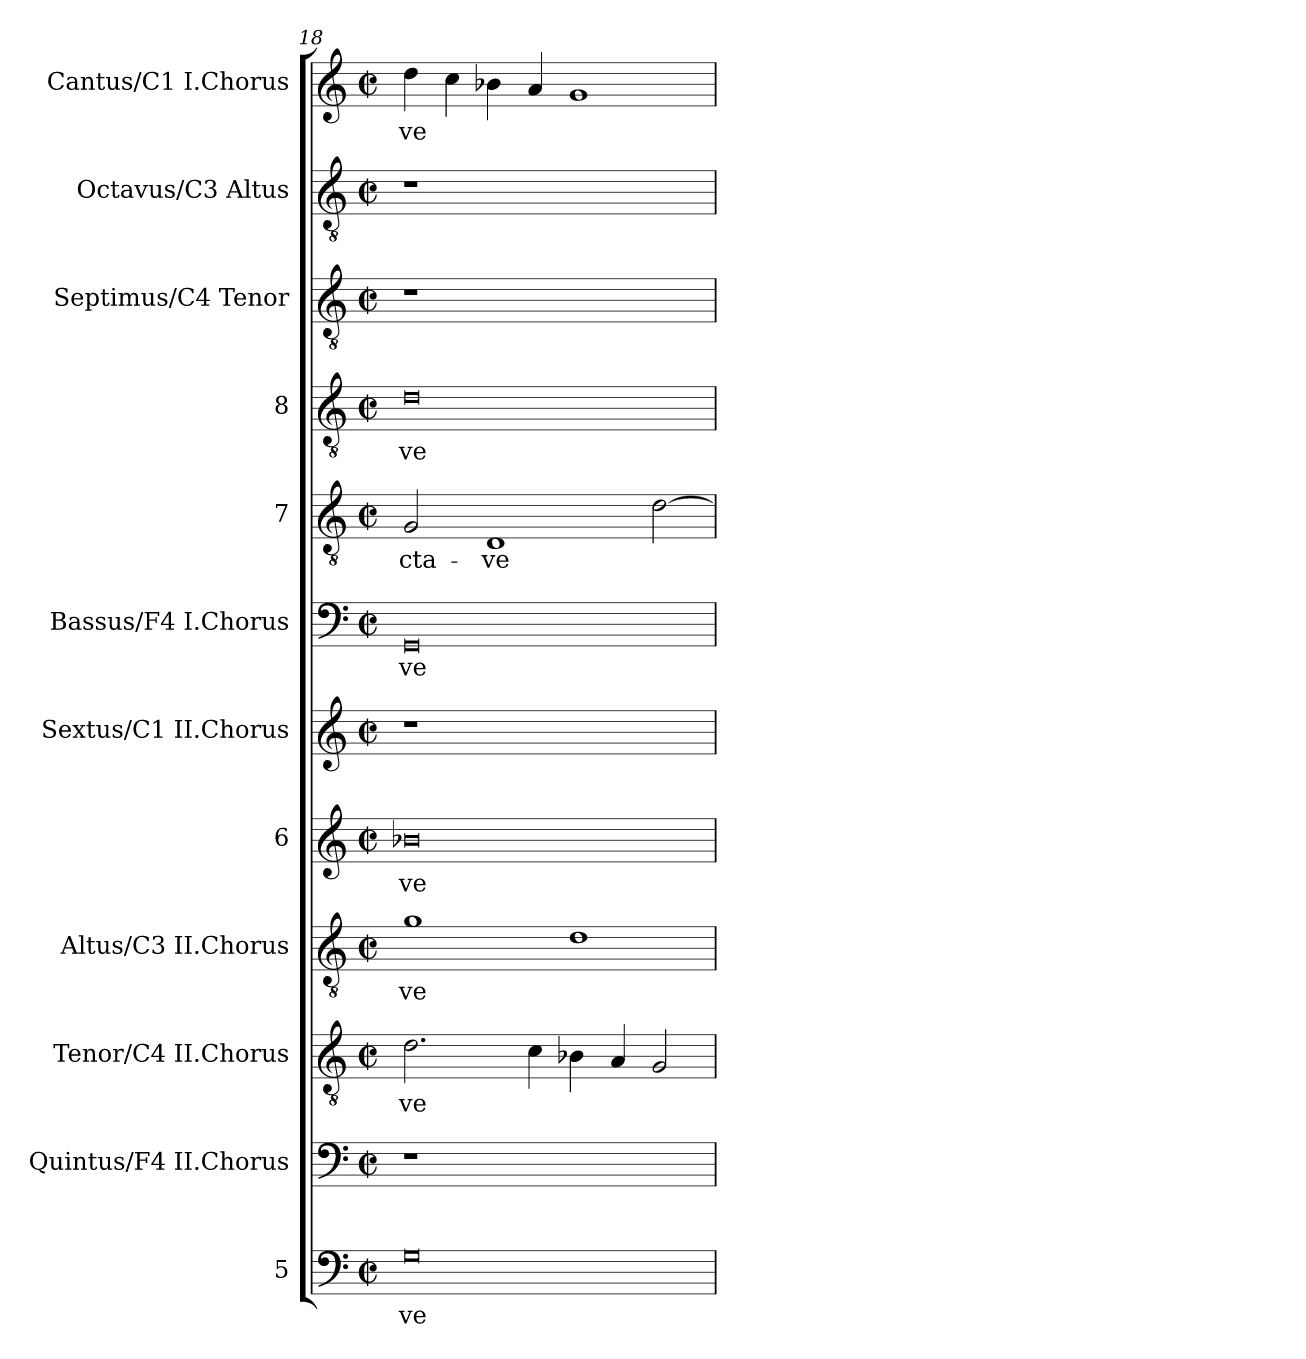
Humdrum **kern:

**kern	**text	**kern	**kern	**text	**kern	**text	**kern	**text	**kern	**kern	**text	**kern	**text	**kern	**text	**kern	**kern	**kern	**text
*part12	*part12	*part11	*part10	*part10	*part9	*part9	*part8	*part8	*part7	*part6	*part6	*part5	*part5	*part4	*part4	*part3	*part2	*part1	*part1
*staff12	*staff12	*staff11	*staff10	*staff10	*staff9	*staff9	*staff8	*staff8	*staff7	*staff6	*staff6	*staff5	*staff5	*staff4	*staff4	*staff3	*staff2	*staff1	*staff1
*I"5	*	*I"Quintus/F4  II.Chorus	*I"Tenor/C4  II.Chorus	*	*I"Altus/C3  II.Chorus	*	*I"6	*	*I"Sextus/C1  II.Chorus	*I"Bassus/F4  I.Chorus	*	*I"7	*	*I"8	*	*I"Septimus/C4  Tenor	*I"Octavus/C3  Altus	*I"Cantus/C1  I.Chorus	*
*	*	*	*I'T	*	*I'A	*	*	*	*	*I'B	*	*	*	*	*	*	*	*I'C	*
*clefF4	*	*clefF4	*clefGv2	*	*clefGv2	*	*clefG2	*	*clefG2	*clefF4	*	*clefGv2	*	*clefGv2	*	*clefGv2	*clefGv2	*clefG2	*
*k[]	*	*k[]	*k[]	*	*k[]	*	*k[]	*	*k[]	*k[]	*	*k[]	*	*k[]	*	*k[]	*k[]	*k[]	*
*C:	*	*C:	*C:	*	*C:	*	*C:	*	*C:	*C:	*	*C:	*	*C:	*	*C:	*C:	*C:	*
*M2/2	*	*M2/2	*M2/2	*	*M2/2	*	*M2/2	*	*M2/2	*M2/2	*	*M2/2	*	*M2/2	*	*M2/2	*M2/2	*M2/2	*
*met(c|)	*	*met(c|)	*met(c|)	*	*met(c|)	*	*met(c|)	*	*met(c|)	*met(c|)	*	*met(c|)	*	*met(c|)	*	*met(c|)	*met(c|)	*met(c|)	*
=18	=18	=18	=18	=18	=18	=18	=18	=18	=18	=18	=18	=18	=18	=18	=18	=18	=18	=18	=18
!	!LO:LY:b:cj	!	!	!LO:LY:b:cj	!	!LO:LY:b:cj	!	!LO:LY:b:cj	!	!	!LO:LY:b:cj	!	!LO:LY:b:cj	!	!LO:LY:b:cj	!	!	!	!LO:LY:b:cj
0G	-ve-	1r	2.d\	-ve-	1g	-ve-	0b-X	-ve-	1r	0GG	-ve-	2G/	-cta-	0d	-ve-	1r	1r	4dd\	-ve-
!	!	!	!	!	!	!	!	!	!	!	!	!	!	!	!	!	!	!	!LO:LY:b:cj
.	.	.	.	.	.	.	.	.	.	.	.	.	.	.	.	.	.	4cc\	--
!	!	!	!	!	!	!	!	!	!	!	!	!	!LO:LY:b:cj	!	!	!	!	!	!LO:LY:b:cj
.	.	.	.	.	.	.	.	.	.	.	.	1D	-ve-	.	.	.	.	4b-X\	--
!	!	!	!	!LO:LY:b:cj	!	!	!	!	!	!	!	!	!	!	!	!	!	!	!LO:LY:b:cj
.	.	.	4c\	--	.	.	.	.	.	.	.	.	.	.	.	.	.	4a/	--
!	!	!	!	!LO:LY:b:cj	!	!LO:LY:b:cj	!	!	!	!	!	!	!	!	!	!	!	!	!LO:LY:b:cj
.	.	1ryy	4B-X\	--	1d	--	.	.	1ryy	.	.	.	.	.	.	1ryy	1ryy	1g	--
!	!	!	!	!LO:LY:b:cj	!	!	!	!	!	!	!	!	!	!	!	!	!	!	!
.	.	.	4A/	--	.	.	.	.	.	.	.	.	.	.	.	.	.	.	.
!	!	!	!	!LO:LY:b:cj	!	!	!	!	!	!	!	!	!LO:LY:b:cj	!	!	!	!	!	!
.	.	.	2G/	--	.	.	.	.	.	.	.	[<2d\	--	.	.	.	.	.	.
=	=	=	=	=	=	=	=	=	=	=	=	=	=	=	=	=	=	=	=
*-	*-	*-	*-	*-	*-	*-	*-	*-	*-	*-	*-	*-	*-	*-	*-	*-	*-	*-	*-
